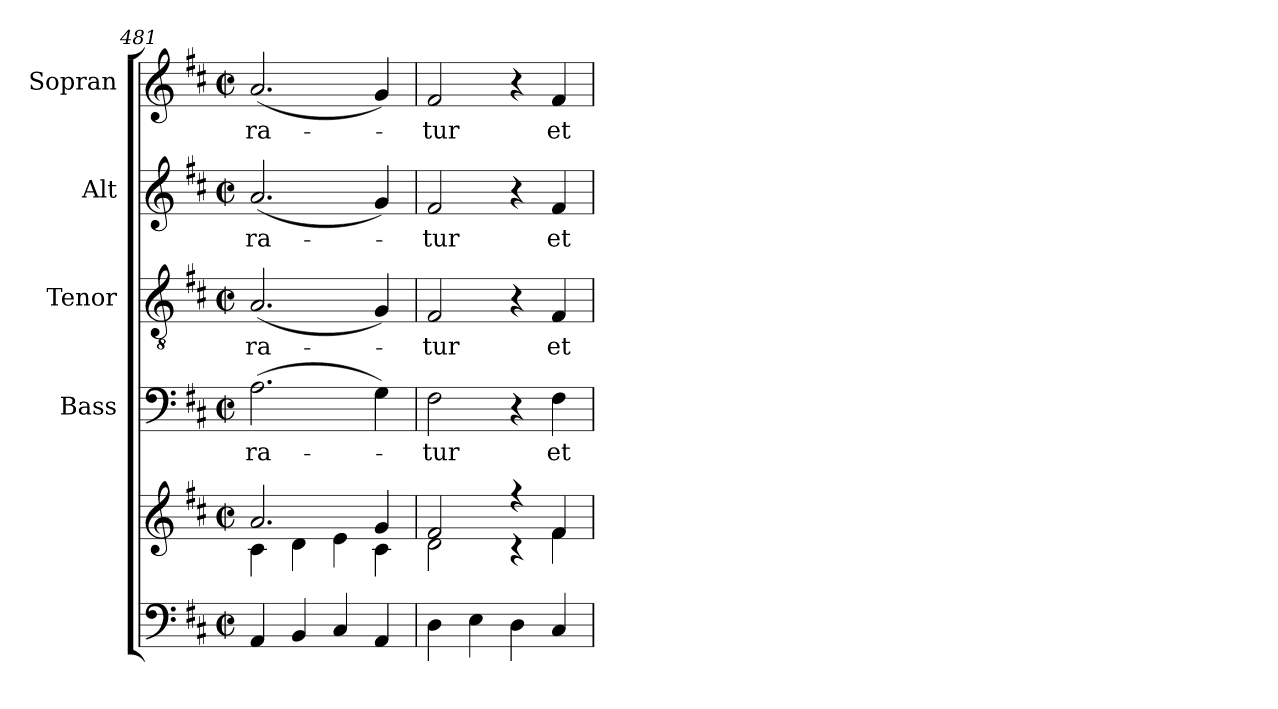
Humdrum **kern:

**kern	**kern	**kern	**text	**kern	**text	**kern	**text	**kern	**text
*part5	*part5	*part4	*part4	*part3	*part3	*part2	*part2	*part1	*part1
*staff6	*staff5	*staff4	*staff4	*staff3	*staff3	*staff2	*staff2	*staff1	*staff1
*	*	*I"Bass	*	*I"Tenor	*	*I"Alt	*	*I"Sopran	*
*	*	*I'B.	*	*I'T.	*	*I'A.	*	*I'S.	*
!!LO:PB:g=z
*clefF4	*clefG2	*clefF4	*	*clefGv2	*	*clefG2	*	*clefG2	*
*k[f#c#]	*k[f#c#]	*k[f#c#]	*	*k[f#c#]	*	*k[f#c#]	*	*k[f#c#]	*
*D:	*D:	*D:	*	*D:	*	*D:	*	*D:	*
*M2/2	*M2/2	*M2/2	*	*M2/2	*	*M2/2	*	*M2/2	*
*met(c|)	*met(c|)	*met(c|)	*	*met(c|)	*	*met(c|)	*	*met(c|)	*
=481	=481	=481	=481	=481	=481	=481	=481	=481	=481
*	*^	*	*	*	*	*	*	*	*
!	!	!	!	!LO:LY:b	!	!LO:LY:b	!	!LO:LY:b	!	!LO:LY:b
4AA/	2.a/	4c#\	(>2.A\	-ra-	(<2.A/	-ra-	(<2.a/	-ra-	(<2.a/	-ra-
4BB/	.	4d\	.	.	.	.	.	.	.	.
4C#/	.	4e\	.	.	.	.	.	.	.	.
4AA/	4g/	4c#\	4G\)	.	4G/)	.	4g/)	.	4g/)	.
=482	=482	=482	=482	=482	=482	=482	=482	=482	=482	=482
!	!	!	!	!LO:LY:b	!	!LO:LY:b	!	!LO:LY:b	!	!LO:LY:b
4D\	2f#/	2d\	2F#\	-tur	2F#/	-tur	2f#/	-tur	2f#/	-tur
4E\	.	.	.	.	.	.	.	.	.	.
4D\	4r	4r	4r	.	4r	.	4r	.	4r	.
!	!	!	!	!LO:LY:b	!	!LO:LY:b	!	!LO:LY:b	!	!LO:LY:b
4C#/	4f#/	4f#\	4F#\	et	4F#/	et	4f#/	et	4f#/	et
*	*v	*v	*	*	*	*	*	*	*	*
=	=	=	=	=	=	=	=	=	=
*-	*-	*-	*-	*-	*-	*-	*-	*-	*-
